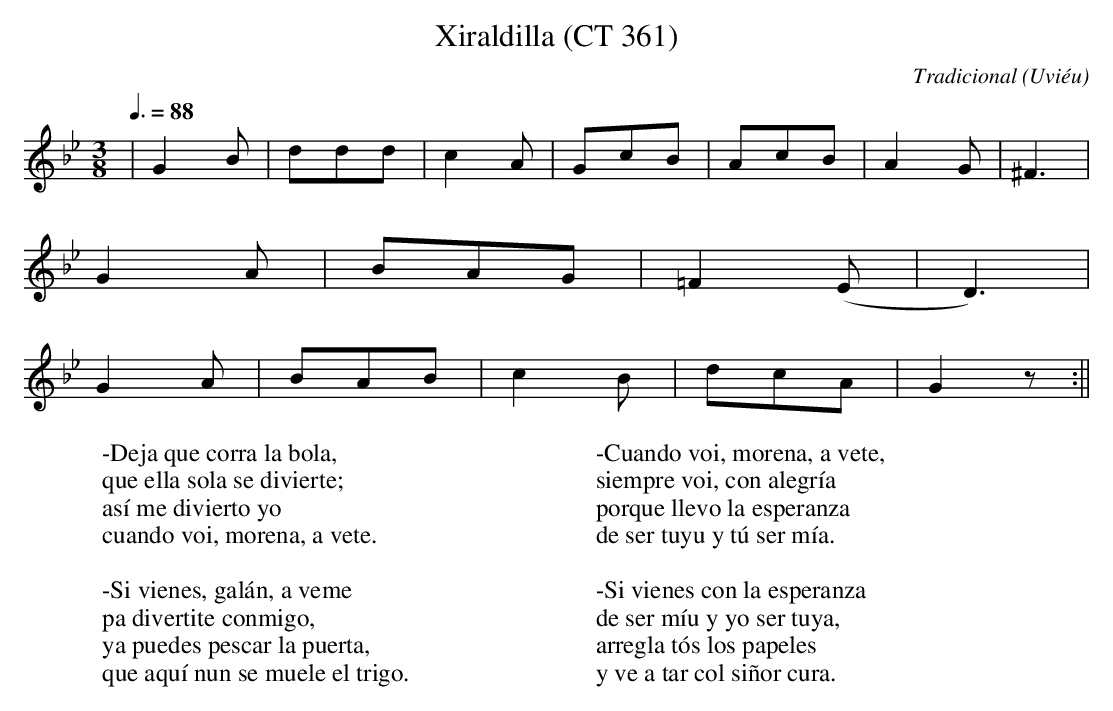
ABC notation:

X:1
T:Xiraldilla (CT 361)
C:Tradicional
O:Uviéu
M:3/8
L:1/8
Q:3/8=88
K:Gm
|G2 B|ddd|c2 A|GcB|AcB|A2 G|^F3|
G2 A|BAG|=F2 (E|D3)|
G2 A|BAB|c2 B|dcA|G2 z :||
W:-Deja que corra la bola,
W:que ella sola se divierte;
W:así me divierto yo
W:cuando voi, morena, a vete.
W:
W:-Si vienes, galán, a veme
W:pa divertite conmigo,
W:ya puedes pescar la puerta,
W:que aquí nun se muele el trigo.
W:
W:-Cuando voi, morena, a vete,
W:siempre voi, con alegría
W:porque llevo la esperanza
W:de ser tuyu y tú ser mía.
W:
W:-Si vienes con la esperanza
W:de ser míu y yo ser tuya,
W:arregla tós los papeles
W:y ve a tar col siñor cura.
W:
